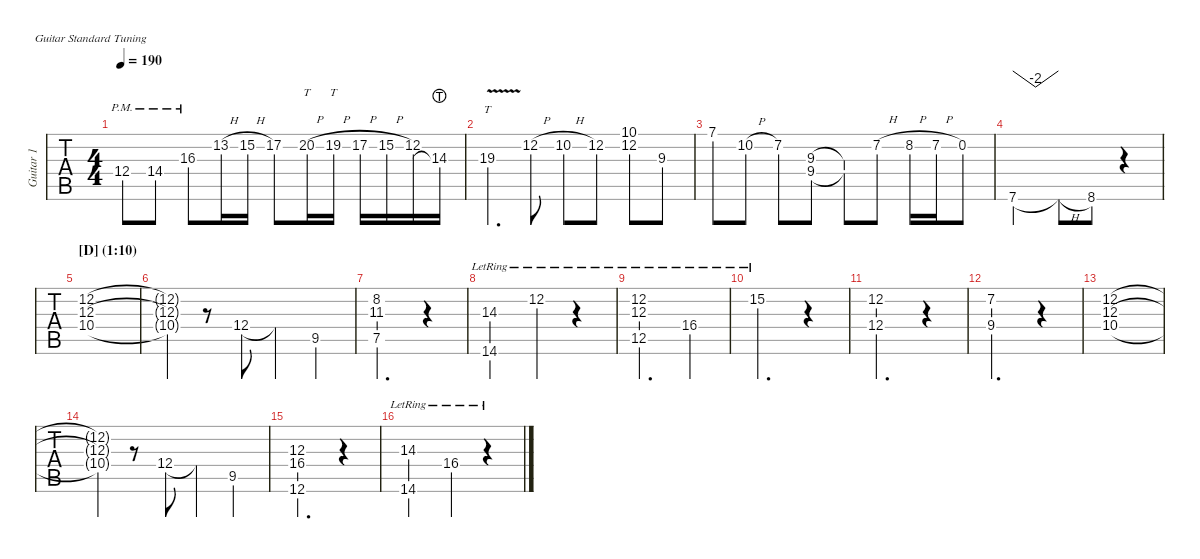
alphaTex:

\defaultSystemsLayout 4
\hideDynamics
\bracketExtendMode nobrackets
\multiTrackTrackNamePolicy allsystems
\firstSystemTrackNameMode fullname
\otherSystemsTrackNameMode fullname
\otherSystemsTrackNameOrientation horizontal
\track ("Guitar 1" "Guitar 1") {instrument overdrivenguitar}
\staff {tabs}
\tuning (E4 B3 G3 D3 A2 E2)
\ts (4 4)
\scale
0.998487
\tempo 190
\accidentals auto
\clef g2
\ottava regular
\simile none
\ks c
12.4{pm}.8{dy mf} 14.4{pm}.8 16.3{pm}.8 13.2{h}.16 15.2{h}.16 17.2.8 20.2{h}.16{tt} 19.2{h acc #}.16{tt} 17.2{h}.16 15.2{h}.16 12.2.16 14.3{lht}.16 |
\scale
1.00151 19.3{v}.4{tt d} 12.2{h}.8 10.2{h}.8 12.2.8 (10.1 12.2).8 9.3.8 |
\scale
0.998459 7.1.8 10.2{h}.8 7.2{acc #}.8 (9.4 9.3).8 (9.4{t} 9.3{t}).8 7.2{h acc #}.8 8.2{h}.16 7.2{h acc #}.16 0.2.8 |
\scale
1.00154 7.6.2{tbe (dip default 23.4 0 46.199999999999996 -8 54 -8 59.4 0)} 7.6{h t}.8 8.6.8 r.4 |
\section ("D" "(1:10)")
\scale
1.00199 (12.3 12.2 10.4).1{instrument overdrivenguitar} |
\scale
0.999336 (12.3{t} 12.2{t} 10.4{t}).4 r.8 12.4.8 12.4{t}.4 9.5{acc #}.4 |
\scale
0.999336 (7.5 11.3{acc #} 8.2).2{d} r.4 |
\scale
0.999336 (14.6{lr acc #} 14.3{lr}).2 12.2{lr}.4 r.4 |
\scale
1.00617 (12.5{lr} 12.2{lr} 12.3{lr}).2{d} 16.4{lr acc #}.4 |
\scale
0.999336 15.2{lr}.2{d} r.4 |
\scale
0.990977 (12.4 12.2).2{d} r.4 |
\scale
1.00352 (9.4 7.2{acc #}).2{d} r.4 |
\scale
0.993633 (12.3 12.2 10.4).1 |
\scale
0.995156 (12.3{t} 12.2{t} 10.4{t}).4 r.8 12.4.8 12.4{t}.4 9.5{acc #}.4 |
\scale
1.01605 (12.6 16.4{acc #} 12.3).2{d} r.4 |
\scale
0.995157 (14.6{lr acc #} 14.3{lr}).2 16.4{lr acc #}.4 r.4
